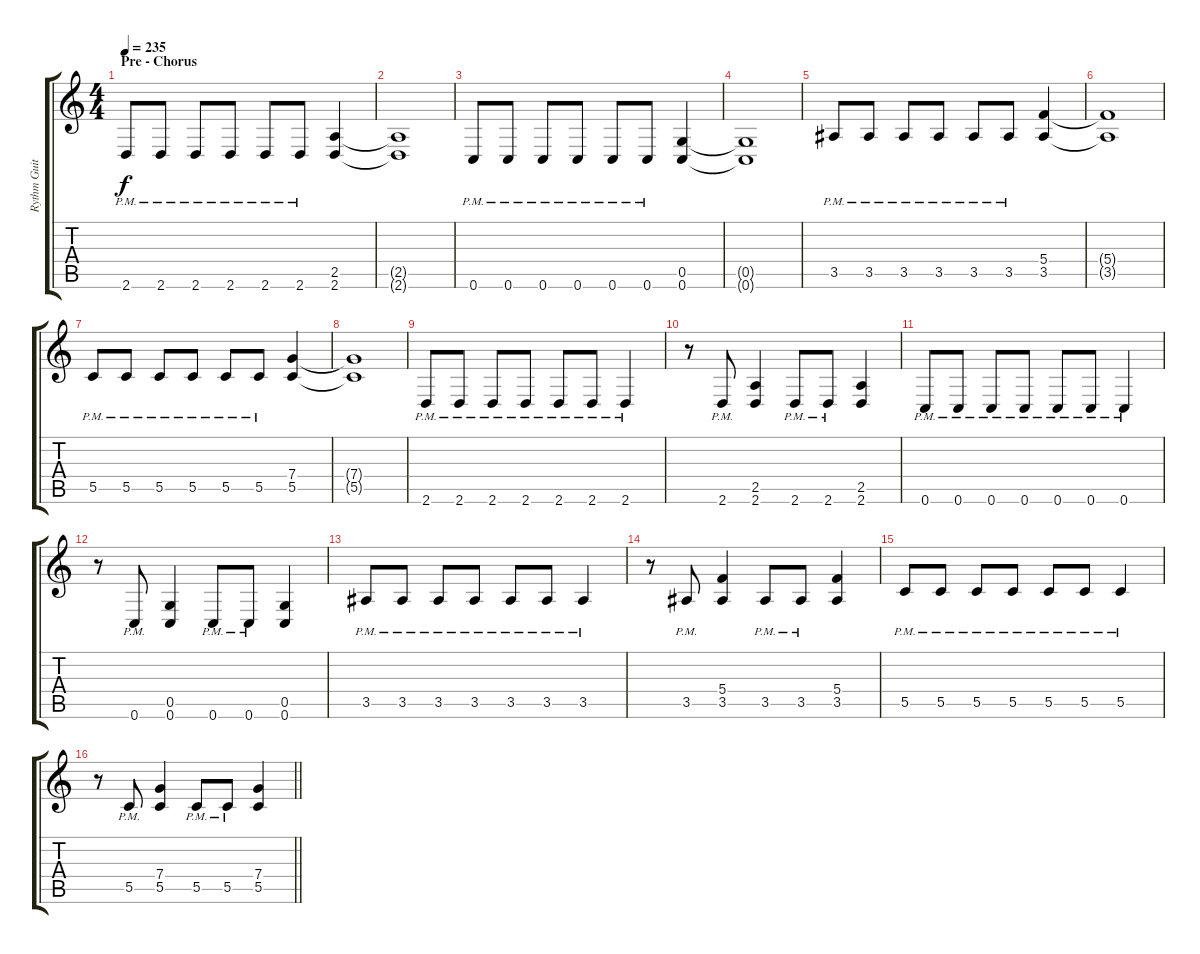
\track ("Rythm Guitar I" "Rythm Guit") {instrument distortionguitar}
\staff {score tabs}
\tuning (D4 A3 F3 C3 G2 C2) {hide}
\ts (4 4)
\section ("" "Pre - Chorus")
\tempo 235
\clef g2
\ks c
2.6{pm}.8{dy f} 2.6{pm}.8 2.6{pm}.8 2.6{pm}.8 2.6{pm}.8 2.6{pm}.8 (2.5 2.6).4 |
(2.5{t} 2.6{t}).1 |
0.6{pm}.8 0.6{pm}.8 0.6{pm}.8 0.6{pm}.8 0.6{pm}.8 0.6{pm}.8 (0.5 0.6).4 |
(0.5{t} 0.6{t}).1 |
3.5{pm}.8 3.5{pm}.8 3.5{pm}.8 3.5{pm}.8 3.5{pm}.8 3.5{pm}.8 (5.4 3.5).4 |
(5.4{t} 3.5{t}).1 |
5.5{pm}.8 5.5{pm}.8 5.5{pm}.8 5.5{pm}.8 5.5{pm}.8 5.5{pm}.8 (7.4 5.5).4 |
(7.4{t} 5.5{t}).1 |
2.6{pm}.8{volume 14} 2.6{pm}.8 2.6{pm}.8 2.6{pm}.8 2.6{pm}.8 2.6{pm}.8 2.6{pm}.4 |
r.8 2.6{pm}.8 (2.5 2.6).4 2.6{pm}.8 2.6{pm}.8 (2.5 2.6).4 |
0.6{pm}.8 0.6{pm}.8 0.6{pm}.8 0.6{pm}.8 0.6{pm}.8 0.6{pm}.8 0.6{pm}.4 |
r.8 0.6{pm}.8 (0.5 0.6).4 0.6{pm}.8 0.6{pm}.8 (0.5 0.6).4 |
3.5{pm}.8 3.5{pm}.8 3.5{pm}.8 3.5{pm}.8 3.5{pm}.8 3.5{pm}.8 3.5{pm}.4 |
r.8 3.5{pm}.8 (5.4 3.5).4 3.5{pm}.8 3.5{pm}.8 (5.4 3.5).4 |
5.5{pm}.8 5.5{pm}.8 5.5{pm}.8 5.5{pm}.8 5.5{pm}.8 5.5{pm}.8 5.5{pm}.4 |
\barLineRight lightlight
r.8 5.5{pm}.8 (7.4 5.5).4 5.5{pm}.8 5.5{pm}.8 (7.4 5.5).4
